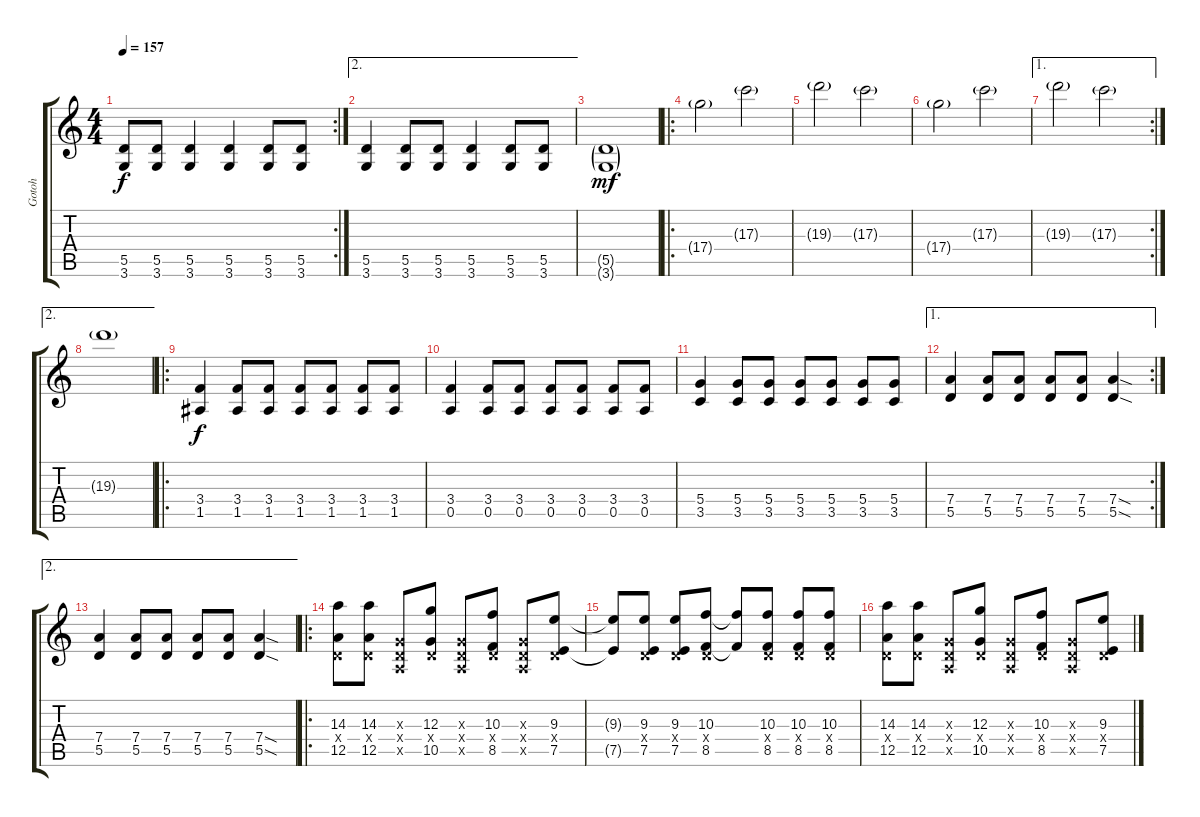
\track ("Gotoh" "Gotoh") {instrument electricguitarjazz}
\staff {score tabs}
\tuning (E4 B3 G3 D3 A2 E2) {hide}
\rc 2
\ts (4 4)
\tempo 157
\clef g2
\ks c
(5.5{t} 3.6{t}).8{dy f} (5.5 3.6).8 (5.5 3.6).4 (5.5 3.6).4 (5.5 3.6).8 (5.5 3.6).8 |
\ae 2
(5.5 3.6).4 (5.5 3.6).8 (5.5 3.6).8 (5.5 3.6).4 (5.5 3.6).8 (5.5 3.6).8 |
(5.5{g} 3.6{g}).1{dy mf} |
\ro
17.4{g}.2{instrument electricguitarjazz} 17.3{g}.2 |
19.3{g}.2 17.3{g}.2 |
17.4{g}.2 17.3{g}.2 |
\ae 1
\rc 2
19.3{g}.2 17.3{g}.2 |
\ae 2
19.3{g}.1 |
\ro
(3.4 1.5).4{dy f instrument distortionguitar} (3.4 1.5).8 (3.4 1.5).8 (3.4 1.5).8 (3.4 1.5).8 (3.4 1.5).8 (3.4 1.5).8 |
(3.4 0.5).4 (3.4 0.5).8 (3.4 0.5).8 (3.4 0.5).8 (3.4 0.5).8 (3.4 0.5).8 (3.4 0.5).8 |
(5.4 3.5).4 (5.4 3.5).8 (5.4 3.5).8 (5.4 3.5).8 (5.4 3.5).8 (5.4 3.5).8 (5.4 3.5).8 |
\ae 1
\rc 2
(7.4 5.5).4 (7.4 5.5).8 (7.4 5.5).8 (7.4 5.5).8 (7.4 5.5).8 (7.4{sod} 5.5{sod}).4 |
\ae 2
(7.4 5.5).4 (7.4 5.5).8 (7.4 5.5).8 (7.4 5.5).8 (7.4 5.5).8 (7.4{sod} 5.5{sod}).4 |
\ro
(14.3 0.4{x} 12.5).8 (14.3 0.4{x} 12.5).8 (0.3{x} 0.4{x} 0.5{x}).8 (12.3 0.4{x} 10.5).8 (0.3{x} 0.4{x} 0.5{x}).8 (10.3 0.4{x} 8.5).8 (0.3{x} 0.4{x} 0.5{x}).8 (9.3 0.4{x} 7.5).8 |
(9.3{t} 7.5{t}).8 (9.3 0.4{x} 7.5).8 (9.3 0.4{x} 7.5).8 (10.3 0.4{x} 8.5).8 (10.3{t} 8.5{t}).8 (10.3 0.4{x} 8.5).8 (10.3 0.4{x} 8.5).8 (10.3 0.4{x} 8.5).8 |
(14.3 0.4{x} 12.5).8 (14.3 0.4{x} 12.5).8 (0.3{x} 0.4{x} 0.5{x}).8 (12.3 0.4{x} 10.5).8 (0.3{x} 0.4{x} 0.5{x}).8 (10.3 0.4{x} 8.5).8 (0.3{x} 0.4{x} 0.5{x}).8 (9.3 0.4{x} 7.5).8
